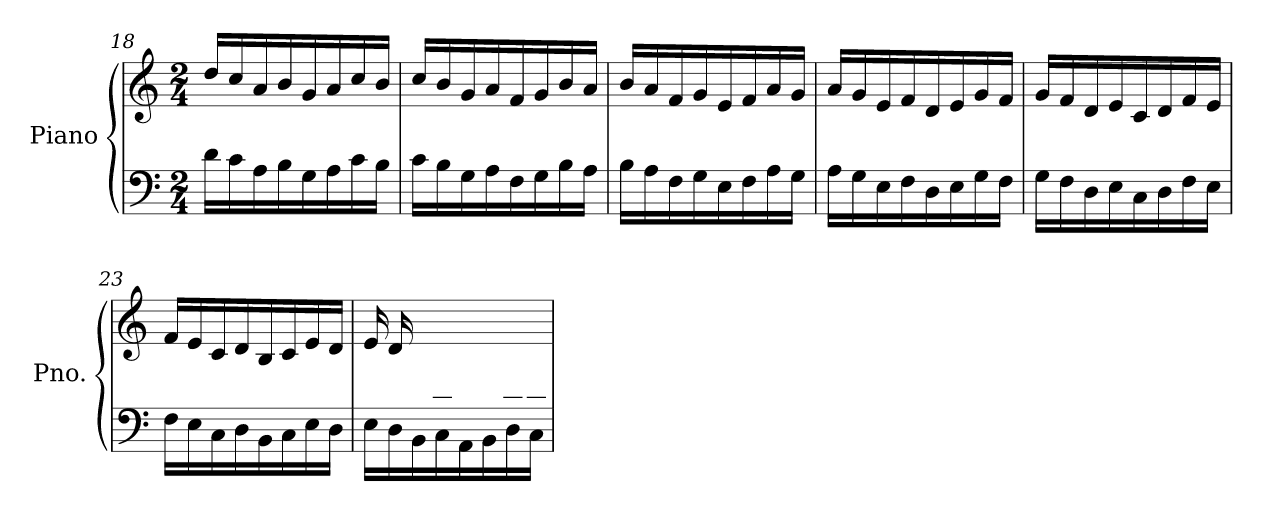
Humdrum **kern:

**kern	**kern
*part1	*part1
*staff2	*staff1
*I"Piano	*
*I'Pno.	*
!!LO:LB:g=z
*clefF4	*clefG2
*k[]	*k[]
*M2/4	*M2/4
=18	=18
16d\LL	16dd/LL
16c\	16cc/
16A\	16a/
16B\	16b/
16G\	16g/
16A\	16a/
16c\	16cc/
16B\JJ	16b/JJ
=19	=19
16c\LL	16cc/LL
16B\	16b/
16G\	16g/
16A\	16a/
16F\	16f/
16G\	16g/
16B\	16b/
16A\JJ	16a/JJ
=20	=20
16B\LL	16b/LL
16A\	16a/
16F\	16f/
16G\	16g/
16E\	16e/
16F\	16f/
16A\	16a/
16G\JJ	16g/JJ
=21	=21
16A\LL	16a/LL
16G\	16g/
16E\	16e/
16F\	16f/
16D\	16d/
16E\	16e/
16G\	16g/
16F\JJ	16f/JJ
=22	=22
16G\LL	16g/LL
16F\	16f/
16D\	16d/
16E\	16e/
16C\	16c/
16D\	16d/
16F\	16f/
16E\JJ	16e/JJ
=23	=23
16F\LL	16f/LL
16E\	16e/
16C\	16c/
16D\	16d/
16BB\	16B/
16C\	16c/
16E\	16e/
16D\JJ	16d/JJ
!!LO:LB:g=z
=24	=24
*^	*
8ryy	16E\LL	16e/LL
.	16D\	16d/
16B/	16BB\	4.ryy
16c/	16C\	.
16A/	16AA\	.
16B/	16BB\	.
16d/	16D\	.
16c/JJ	16C\JJ	.
*v	*v	*
=	=
*-	*-
